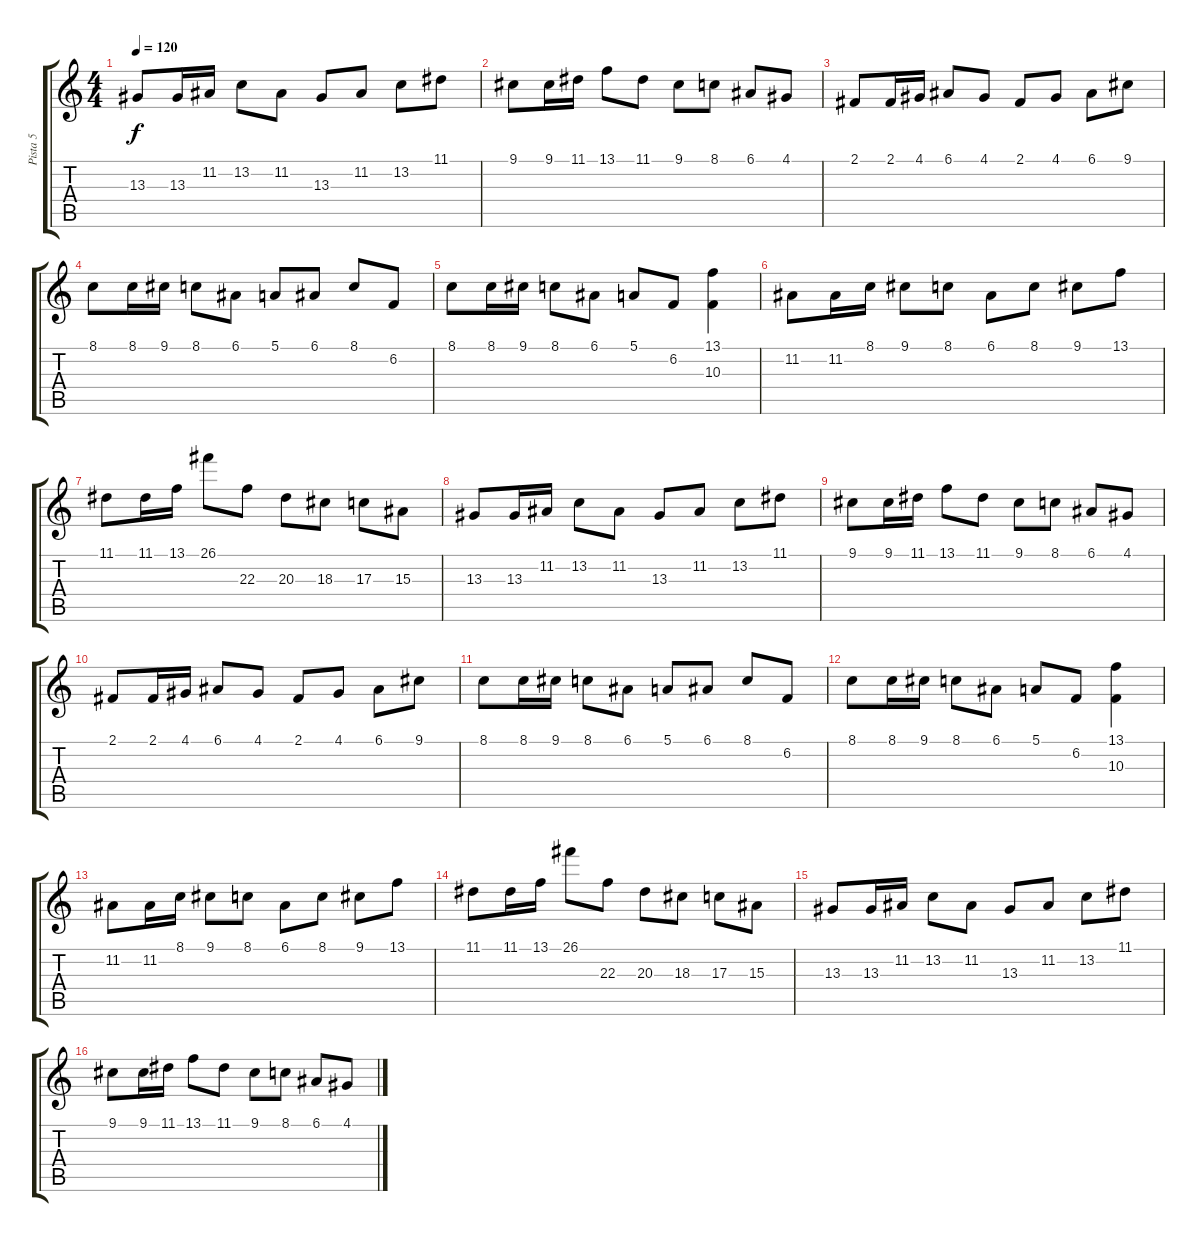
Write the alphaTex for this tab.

\track ("Pista 5" "Pista 5") {instrument pizzicatostrings}
\staff {score tabs}
\tuning (E4 B3 G3 D3 A2 E2) {hide}
\ts (4 4)
\tempo 120
\clef g2
\ks c
13.3.8{dy f} 13.3.16 11.2.16 13.2.8 11.2.8 13.3.8 11.2.8 13.2.8 11.1.8 |
9.1.8 9.1.16 11.1.16 13.1.8 11.1.8 9.1.8 8.1.8 6.1.8 4.1.8 |
2.1.8 2.1.16 4.1.16 6.1.8 4.1.8 2.1.8 4.1.8 6.1.8 9.1.8 |
8.1.8 8.1.16 9.1.16 8.1.8 6.1.8 5.1.8 6.1.8 8.1.8 6.2.8 |
8.1.8 8.1.16 9.1.16 8.1.8 6.1.8 5.1.8 6.2.8 (13.1 10.3).4 |
11.2.8 11.2.16 8.1.16 9.1.8 8.1.8 6.1.8 8.1.8 9.1.8 13.1.8 |
11.1.8 11.1.16 13.1.16 26.1.8 22.3.8 20.3.8 18.3.8 17.3.8 15.3.8 |
13.3.8 13.3.16 11.2.16 13.2.8 11.2.8 13.3.8 11.2.8 13.2.8 11.1.8 |
9.1.8 9.1.16 11.1.16 13.1.8 11.1.8 9.1.8 8.1.8 6.1.8 4.1.8 |
2.1.8 2.1.16 4.1.16 6.1.8 4.1.8 2.1.8 4.1.8 6.1.8 9.1.8 |
8.1.8 8.1.16 9.1.16 8.1.8 6.1.8 5.1.8 6.1.8 8.1.8 6.2.8 |
8.1.8 8.1.16 9.1.16 8.1.8 6.1.8 5.1.8 6.2.8 (13.1 10.3).4 |
11.2.8 11.2.16 8.1.16 9.1.8 8.1.8 6.1.8 8.1.8 9.1.8 13.1.8 |
11.1.8 11.1.16 13.1.16 26.1.8 22.3.8 20.3.8 18.3.8 17.3.8 15.3.8 |
13.3.8 13.3.16 11.2.16 13.2.8 11.2.8 13.3.8 11.2.8 13.2.8 11.1.8 |
9.1.8 9.1.16 11.1.16 13.1.8 11.1.8 9.1.8 8.1.8 6.1.8 4.1.8
